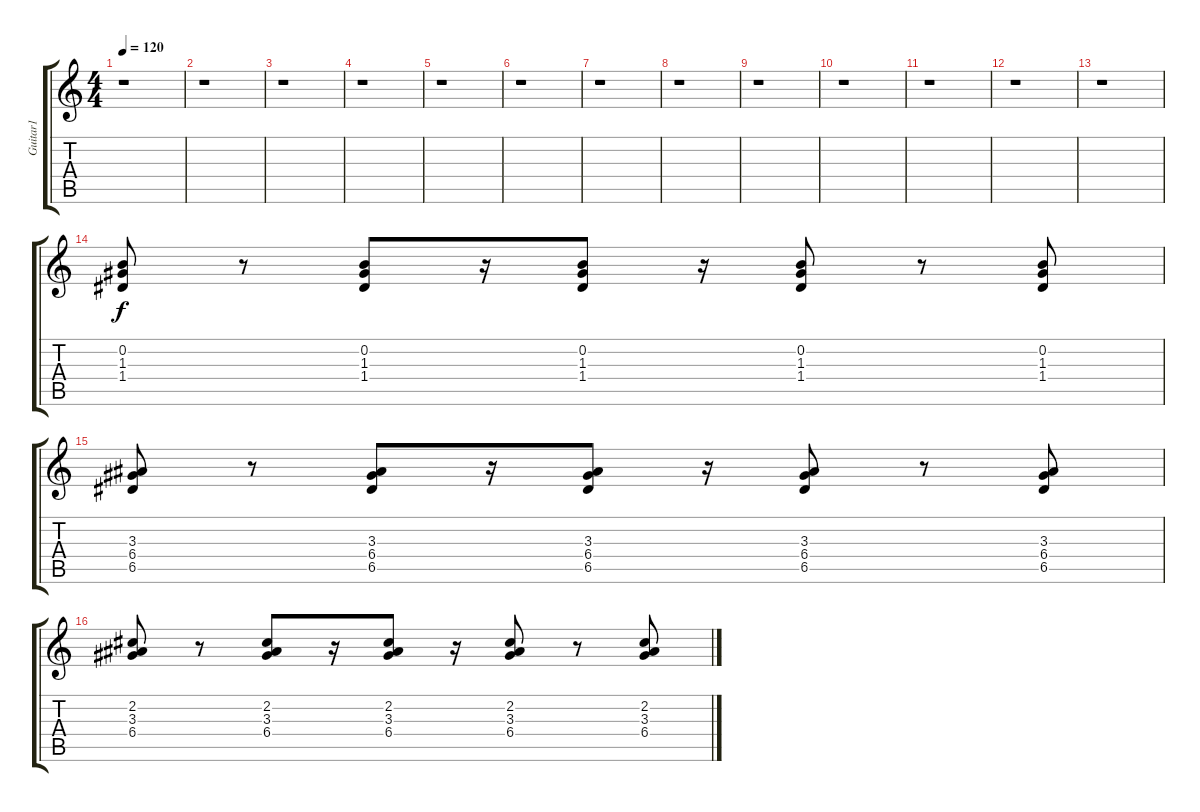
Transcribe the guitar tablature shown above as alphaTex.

\track ("Guitar1" "Guitar1") {instrument overdrivenguitar}
\staff {score tabs}
\tuning (E4 B3 G3 D3 A2 E2) {hide}
\ts (4 4)
\tempo 120
\clef g2
\ks c
r.1{dy f} |
r.1 |
r.1 |
r.1 |
r.1 |
r.1 |
r.1 |
r.1 |
r.1 |
r.1 |
r.1 |
r.1 |
r.1 |
(0.2 1.3 1.4).8 r.8 (0.2 1.3 1.4).8 r.16 (0.2 1.3 1.4).8 r.16 (0.2 1.3 1.4).8 r.8 (0.2 1.3 1.4).8 |
(3.3 6.4 6.5).8 r.8 (3.3 6.4 6.5).8 r.16 (3.3 6.4 6.5).8 r.16 (3.3 6.4 6.5).8 r.8 (3.3 6.4 6.5).8 |
(2.2 3.3 6.4).8 r.8 (2.2 3.3 6.4).8 r.16 (2.2 3.3 6.4).8 r.16 (2.2 3.3 6.4).8 r.8 (2.2 3.3 6.4).8
